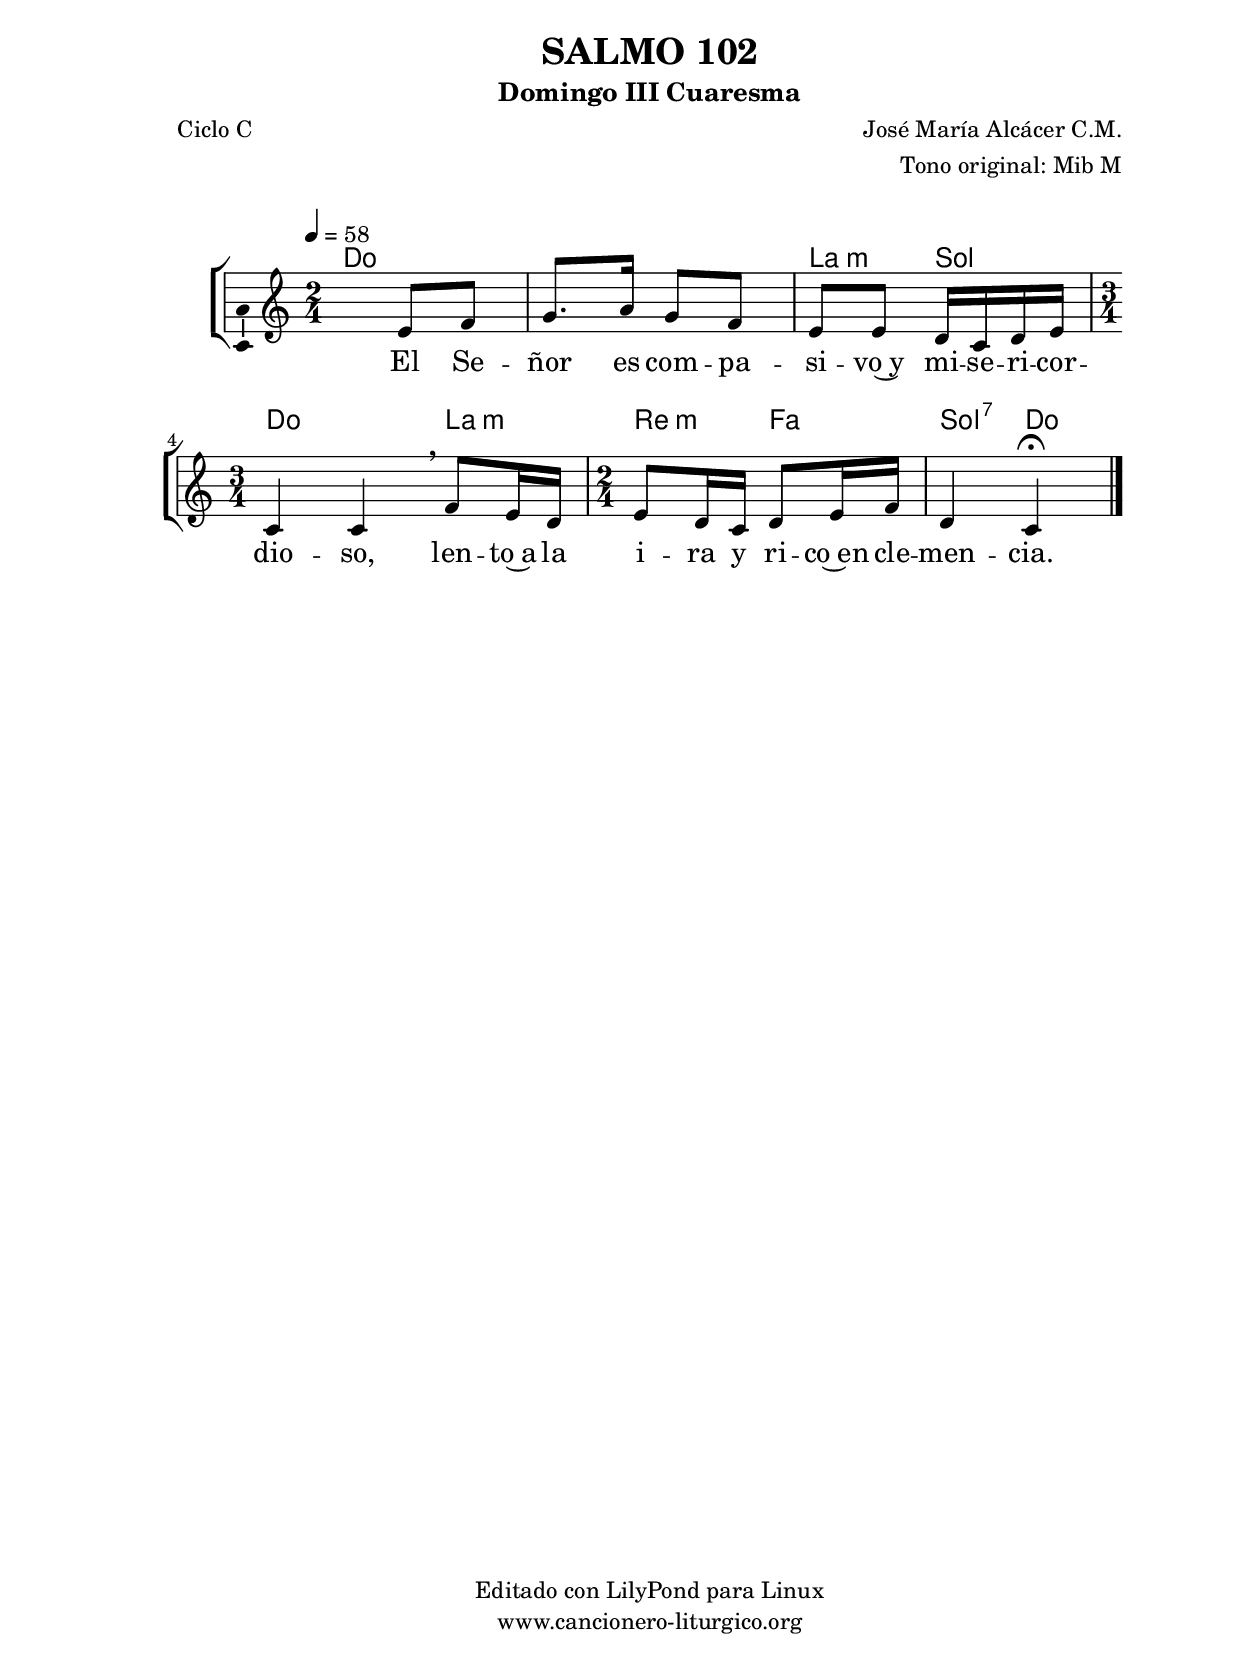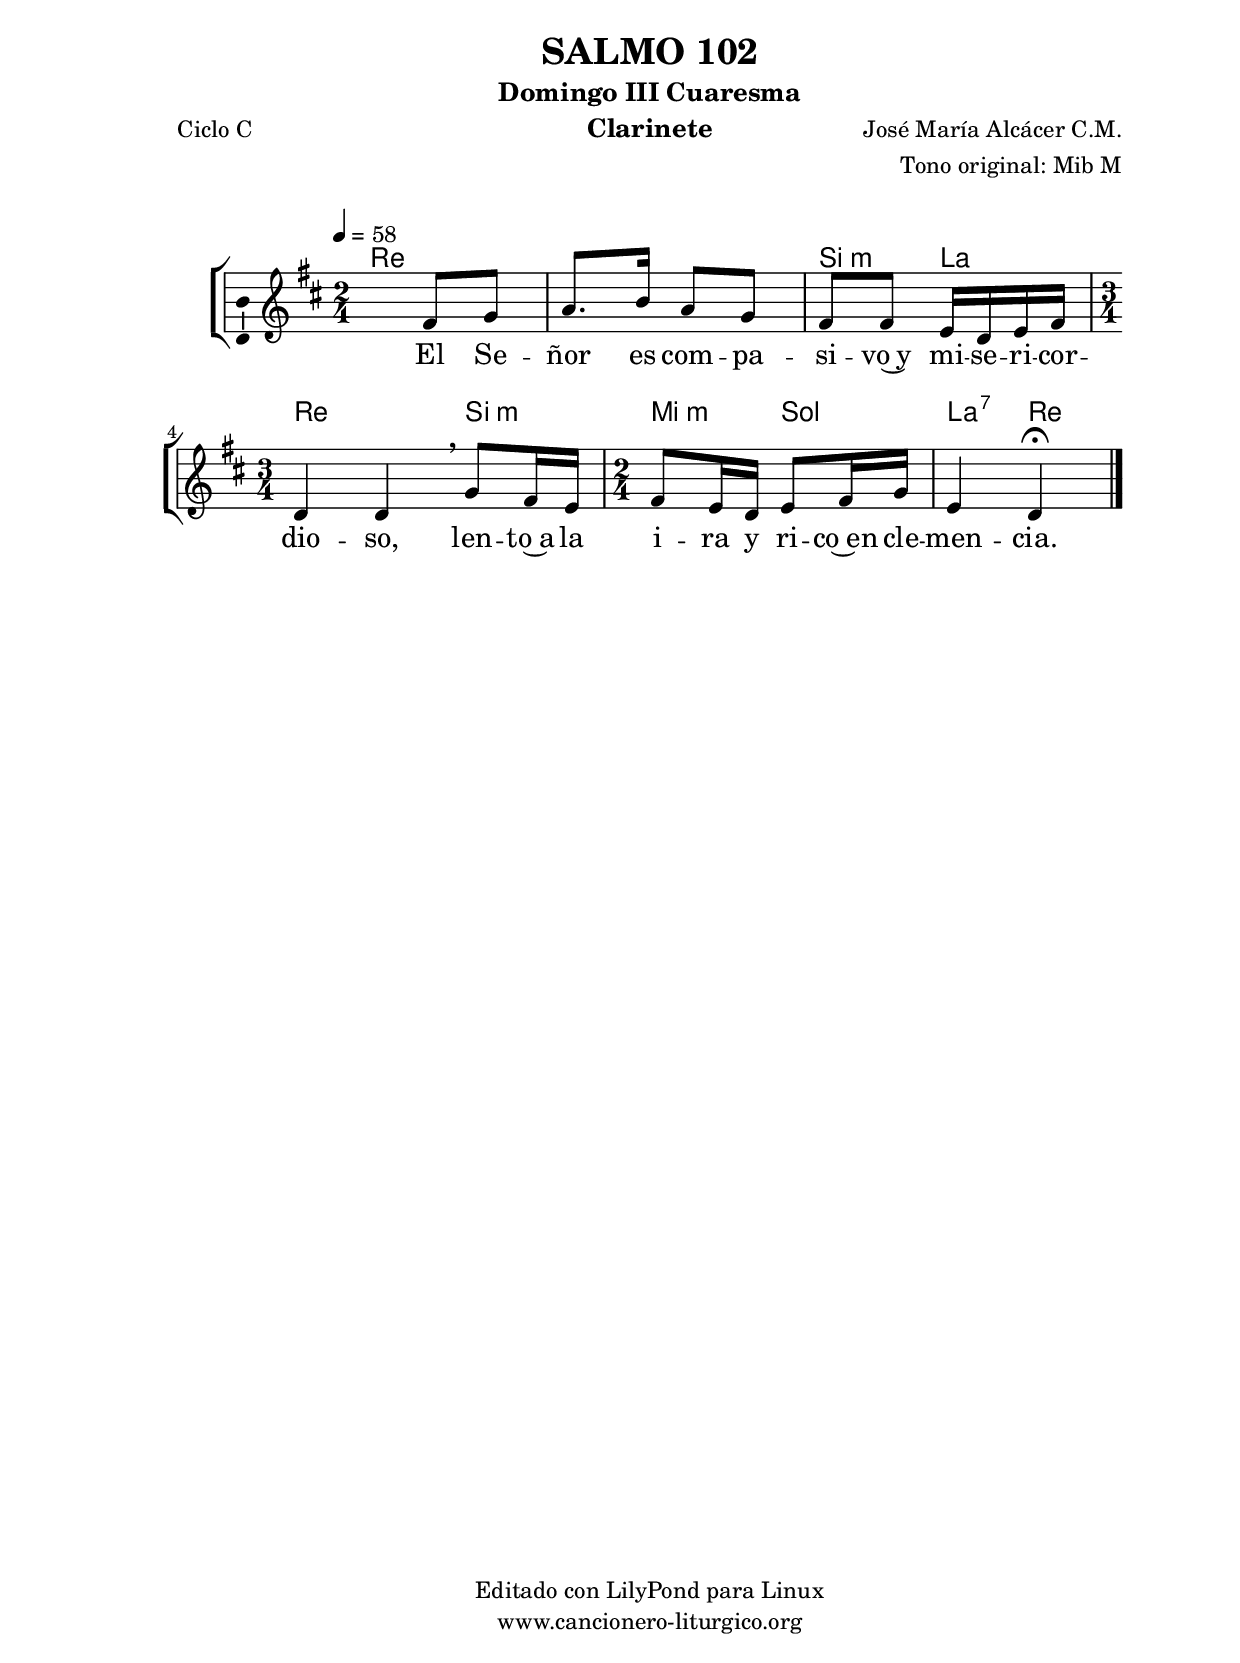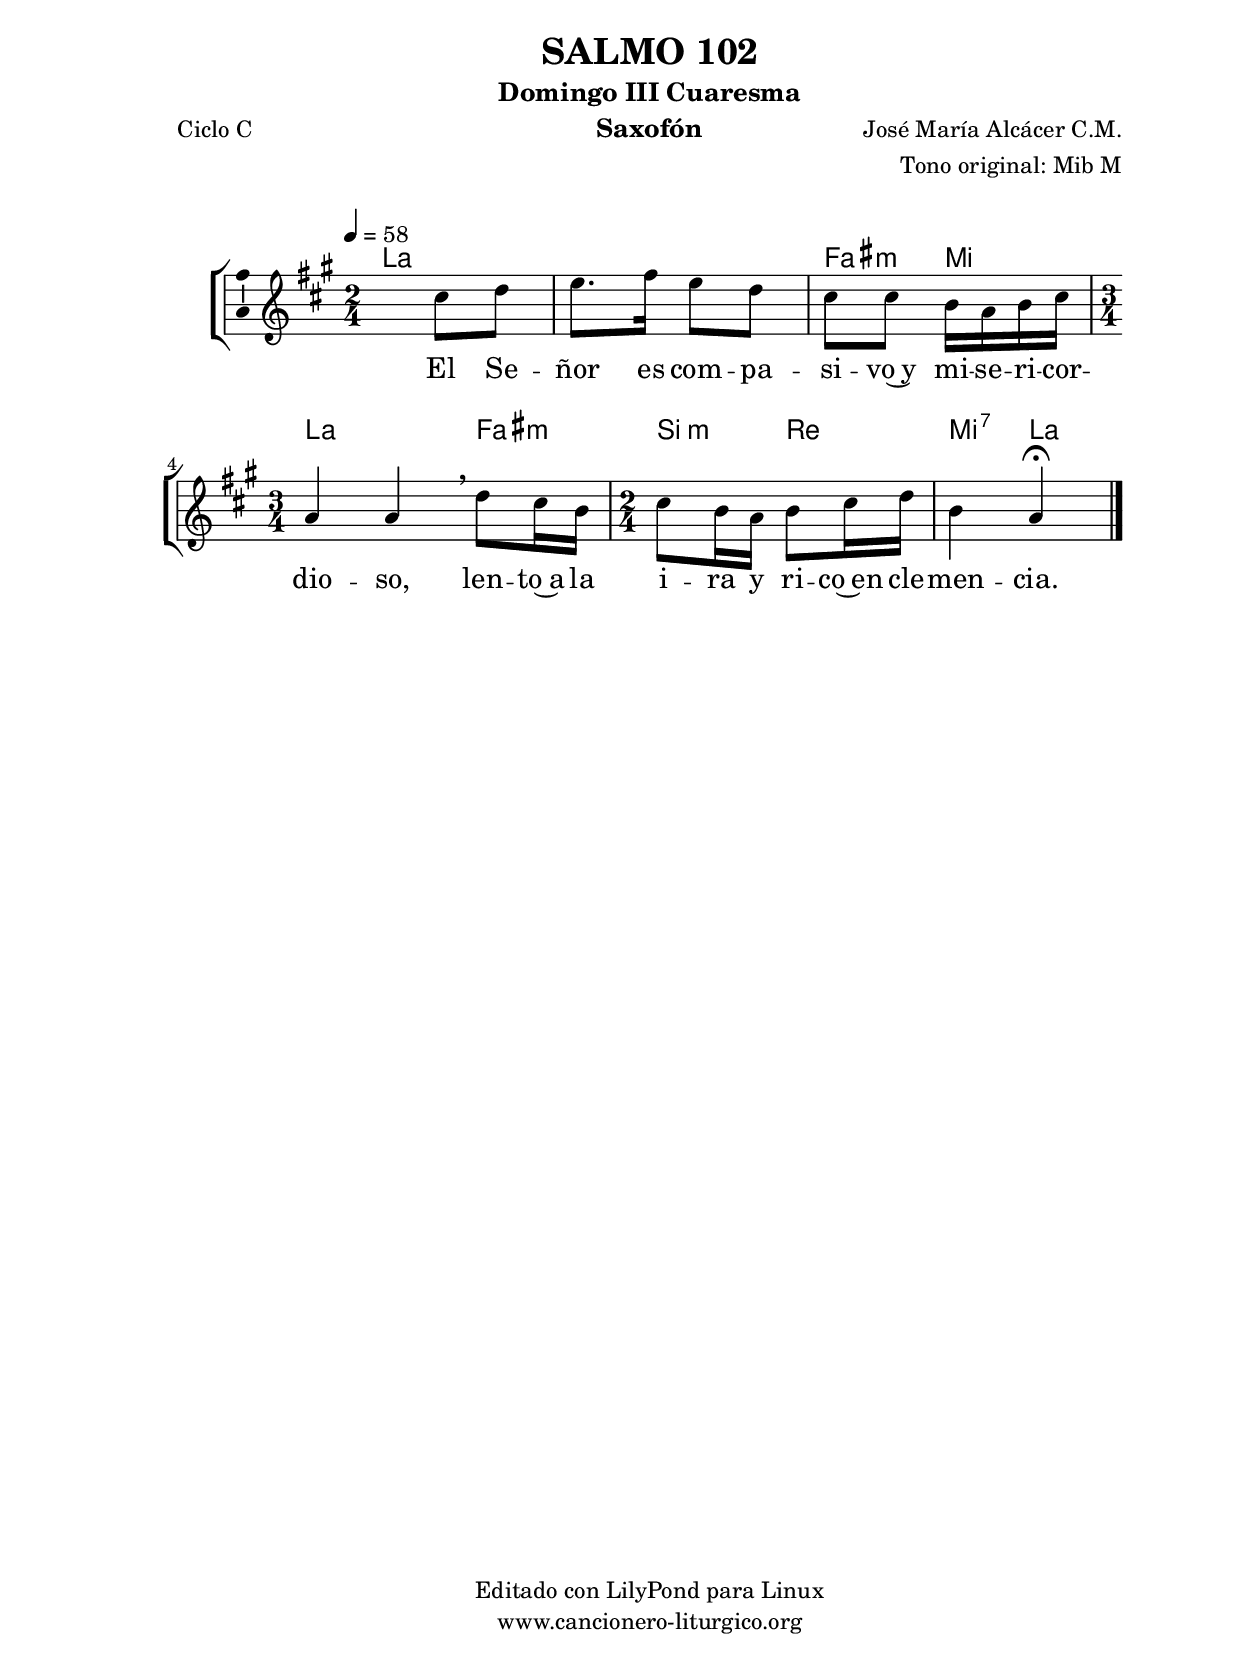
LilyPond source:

%
%para convertir .midi en .wav:
%timidity filename.midi -Ow -o finename.wav
%
%
%Para convertir de .wav a .mp3:
%lame -h -m j filename.wav
%
%
%para escuchar el midi:
%timidity nombrefichero.midi
%


%versión de lilypond para la que se ha escrito esta partitura:
\version "2.16.0"

	%Tamaño papel
	#(set-default-paper-size "a4")
	%Tamaño partitura
	#(set-global-staff-size 20)
	%No responde al pulsar sobre una nota
	#(ly:set-option 'point-and-click #f)

%parámetros del encabezamiento:
\header {
	title = "SALMO 102"
	subtitle = "Domingo III Cuaresma"
	composer = "José María Alcácer C.M."
	poet = "Ciclo C"
	meter = ""
	arranger = "Tono original: Mib M"
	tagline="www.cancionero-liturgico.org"
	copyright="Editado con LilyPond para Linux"
	}

%parámetros asociados al papel:
\paper  {
	oddHeaderMarkup = \markup {\fill-line { \on-the-fly #not-first-page \fromproperty #'header:title \on-the-fly #not-first-page \fromproperty #'header:composer }}
	evenHeaderMarkup = \markup {\fill-line { \fromproperty #'header:composer \fromproperty #'header:title }}
	#(set-paper-size "a4")
	print-page-number = ##f
	first-page-number = 1
	print-first-page-number = ##f
%	head-separation = 3.0 \cm
	top-margin = 2.0 \cm
	bottom-margin = 0.5\cm
%%%	bottom-margin = -1.0\cm
	left-margin = 3.0 \cm
	line-width = 16.0 \cm 
	indent = 8\mm
	interscoreline = 2.\mm
	between-system-space = 15\mm
%	para que las partituras no llenen la hoja:
	ragged-bottom = ##t
%	idem para la última hoja:
	ragged-last-bottom = ##f
%	para que las partituras llenen el ancho del papel:
	ragged-last = ##f
	after-title-space = 2.5 \cm
%page-count=1
%system-count=8

	%Flexible Vertical Spacing
%	markup-markup-spacing =
%	#'((basic-distance . 15) (minimum-distance . 15) (padding . 3))
	markup-system-spacing =
	#'((basic-distance . 15) (minimum-distance . 15) (padding . 3))
	system-system-spacing =
	#'((basic-distance . 15) (minimum-distance . 15) (padding . 3))
	score-system-spacing =
	#'((basic-distance . 15) (minimum-distance . 15) (padding . 5))
%	top-system-spacing = % header
%	#'((basic-distance . 8) (minimum-distance . 0) (padding . 3))
%	top-markup-spacing =
%	#'((basic-distance . 20) (minimum-distance . 20) (padding . 3))
	last-bottom-spacing = % footer
	#'((basic-distance . 5) (minimum-distance . 5) (padding . 3))
%	score-markup-spacing =
%	#'((basic-distance . 16) (minimum-distance . 13) (padding . 3))

	}


%parámetros que afectan a toda la partitura:
global =  {
	%clave de sol (G):
	\clef G
	%armadura:
	\transpose ees c
	\key ees \major
	\tempo 4=58
	\set Score.tempoHideNote = ##f
	}


acordes = {
	\italianChords
	\chordmode {
	\transpose ees c {

	ees2
	ees
	c4:m bes
	ees2 c4:m
	f4:m aes
	bes:7 ees

	}
	}
}

melodia = 
\transpose ees c {
	\relative c''{
	\time 2/4
%	\partial 4*1

s4 g8 aes
bes8. c16 bes8 aes
g8 g f16 ees f g
\time 3/4
ees4 ees \breathe aes8 g16 f
\time 2/4
g8 f16 ees f8 g16 aes
f4 ees \fermata

	\bar "|."
	}
	}


texto = \lyricmode {
El Se -- ñor es com -- pa -- si -- vo~y mi -- se -- ri -- cor -- dio -- so,
len -- to~a la i -- ra y ri -- co~en cle -- men -- cia.
	}


acordesStaff = \context ChordNames = acordesStaff <<
	\set chordChanges = ##t
	\acordes
	>>


vozStaff = \context Voice = vozStaff
\with {\consists "Ambitus_engraver"}
<<
%	\set Staff.instrumentName = ""
%	\set Staff.shortInstrumentName = ""
%	\set Staff.midiInstrument = #"clarinet"
%	\set Staff.midiInstrument = #"cello"
%	\set Staff.midiInstrument = #"flute"
	\set Staff.midiInstrument = #"electric guitar (jazz)"
%	\set Staff.midiInstrument = #"english horn"
%	\set Staff.midiInstrument = #"violin"
%	\set Staff.midiInstrument = #"glockenspiel"
	\set Staff.midiMinimumVolume = #0.7
	\set Staff.midiMaximumVolume = #0.9
	\global
	\melodia
	>>


textoStaff = \context Lyrics = textoStaff <<
	\lyricsto vozStaff \texto
	>>

\book {
	\score {
		\context ChoirStaff {
			\override StaffGroup.SystemStartBracket #'collapse-height = #1
			\override Score.SystemStartBar #'collapse-height = #1
			<<
			\acordesStaff
			\vozStaff
			\textoStaff
			>>
			}
		\layout {
	    		\context {
				\Lyrics
				\override LyricText #'font-size = #2
				}
	   		 \context {
				\Score
				%fontSize = #3
				\override StaffSymbol #'staff-space = #(magstep +3)
				%\override Beam #'thickness = #0.55
				%\override SpacingSpanner #'spacing-increment = #1.0
				%\override Slur #'height-limit = #1.5
				}
			}
		}
	\score {
		\unfoldRepeats
		\context ChoirStaff {
			<<
			\acordesStaff
			\vozStaff
			>>
			}
		\midi {
	  		\context {
	  			\Score
				tempoWholesPerMinute = #(ly:make-moment 70 4)
				}
			}
		}
	}

%Partitura para clarinete
#(define output-suffix "C")
\book {
	\header{
		instrument = "Clarinete"
		}
	\score {
		\context ChoirStaff {
			\override StaffGroup.SystemStartBracket #'collapse-height = #1
			\override Score.SystemStartBar #'collapse-height = #1
\transpose c d
			<<
			\acordesStaff
			\vozStaff
			\textoStaff
			>>
			}
		\layout {
	    		\context {
				\Lyrics
				\override LyricText #'font-size = #2
				}
	   		 \context {
				\Score
				%fontSize = #3
				\override StaffSymbol #'staff-space = #(magstep +3)
				%\override Beam #'thickness = #0.55
				%\override SpacingSpanner #'spacing-increment = #1.0
				%\override Slur #'height-limit = #1.5
				}
			}
		}
	}

%Partitura para saxofón
#(define output-suffix "S")
\book {
	\header{
		instrument = "Saxofón"
		}
	\score {
		\context ChoirStaff {
			\override StaffGroup.SystemStartBracket #'collapse-height = #1
			\override Score.SystemStartBar #'collapse-height = #1
\transpose c a
			<<
			\acordesStaff
			\vozStaff
			\textoStaff
			>>
			}
		\layout {
	    		\context {
				\Lyrics
				\override LyricText #'font-size = #2
				}
	   		 \context {
				\Score
				%fontSize = #3
				\override StaffSymbol #'staff-space = #(magstep +3)
				%\override Beam #'thickness = #0.55
				%\override SpacingSpanner #'spacing-increment = #1.0
				%\override Slur #'height-limit = #1.5
				}
			}
		}
	}

